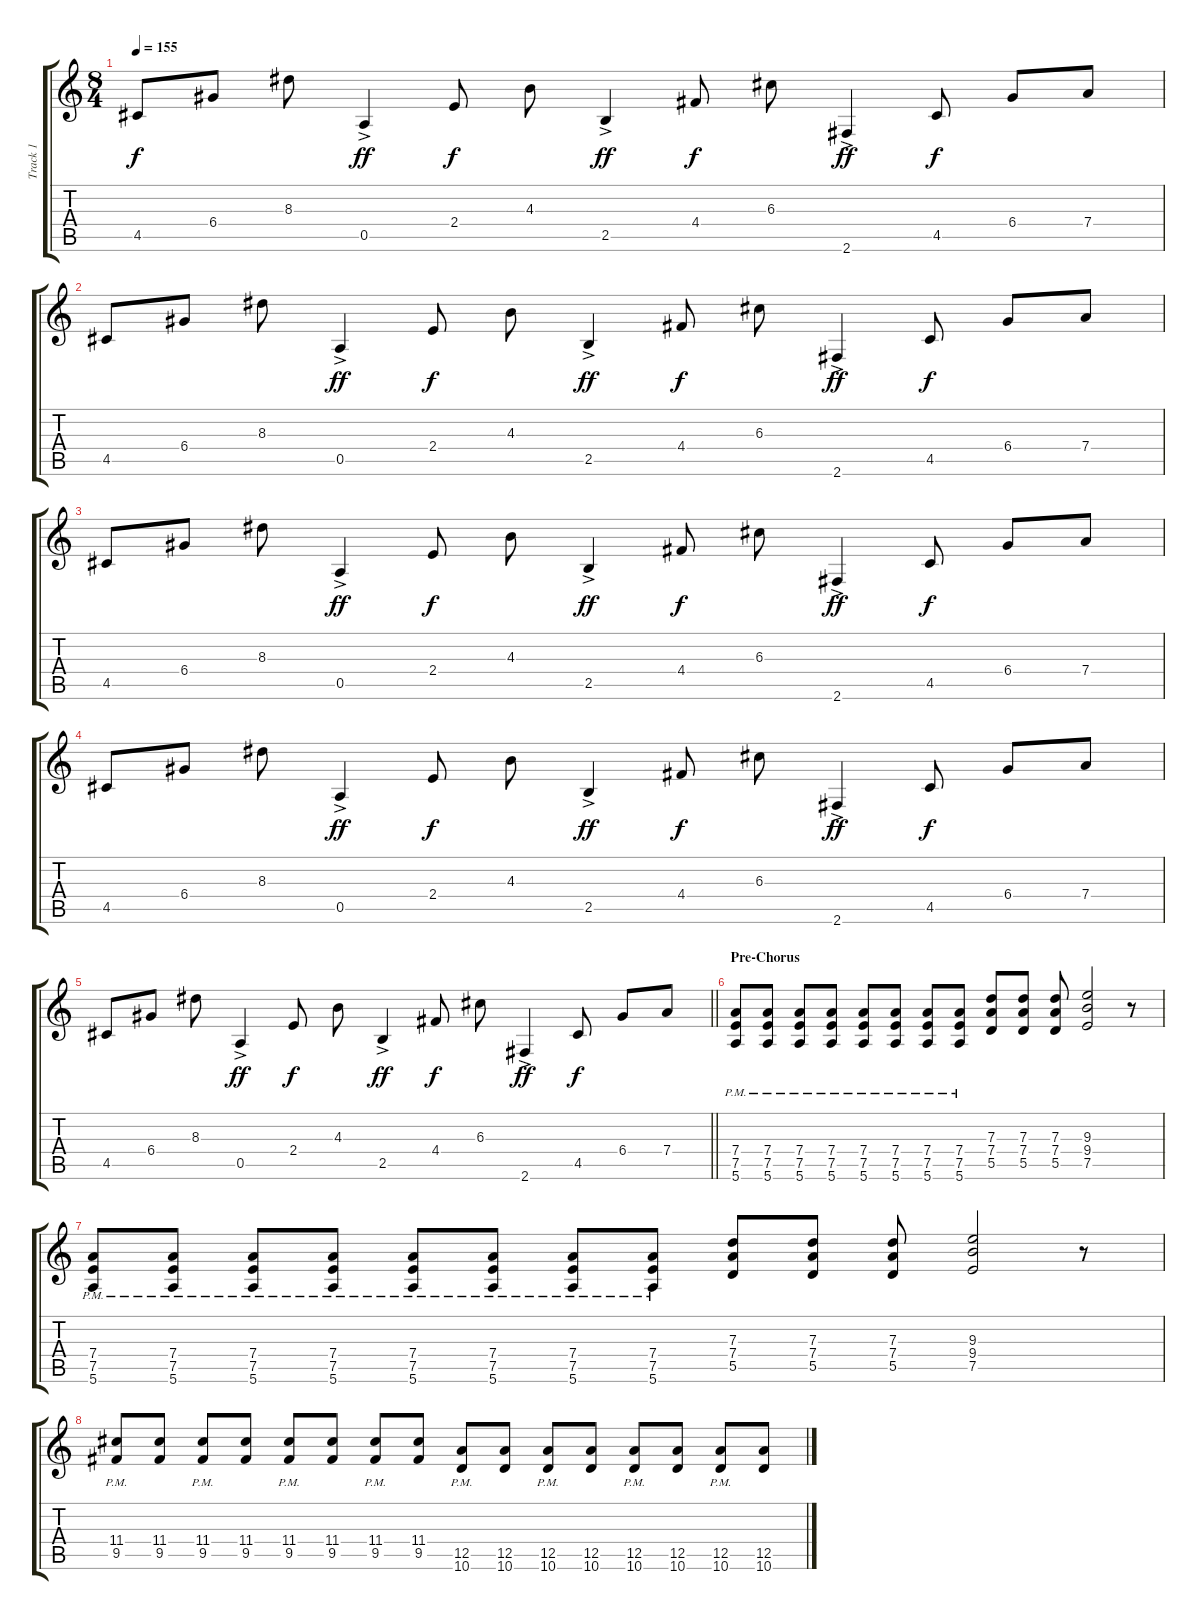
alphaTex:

\track ("Track 1" "Track 1") {instrument electricguitarclean}
\staff {score tabs}
\tuning (E4 B3 G3 D3 A2 E2) {hide}
\ts (8 4)
\tempo 155
\clef g2
\ks c
4.5.8{dy f} 6.4.8 8.3.8 0.5{ac}.4{dy ff} 2.4.8{dy f} 4.3.8 2.5{ac}.4{dy ff} 4.4.8{dy f} 6.3.8 2.6{ac}.4{dy ff} 4.5.8{dy f} 6.4.8 7.4.8 |
4.5.8 6.4.8 8.3.8 0.5{ac}.4{dy ff} 2.4.8{dy f} 4.3.8 2.5{ac}.4{dy ff} 4.4.8{dy f} 6.3.8 2.6{ac}.4{dy ff} 4.5.8{dy f} 6.4.8 7.4.8 |
4.5.8 6.4.8 8.3.8 0.5{ac}.4{dy ff} 2.4.8{dy f} 4.3.8 2.5{ac}.4{dy ff} 4.4.8{dy f} 6.3.8 2.6{ac}.4{dy ff} 4.5.8{dy f} 6.4.8 7.4.8 |
4.5.8 6.4.8 8.3.8 0.5{ac}.4{dy ff} 2.4.8{dy f} 4.3.8 2.5{ac}.4{dy ff} 4.4.8{dy f} 6.3.8 2.6{ac}.4{dy ff} 4.5.8{dy f} 6.4.8 7.4.8 |
\barLineRight lightlight
4.5.8 6.4.8 8.3.8 0.5{ac}.4{dy ff} 2.4.8{dy f} 4.3.8 2.5{ac}.4{dy ff} 4.4.8{dy f} 6.3.8 2.6{ac}.4{dy ff} 4.5.8{dy f} 6.4.8 7.4.8 |
\section ("" "Pre-Chorus")
(7.4{pm} 7.5{pm} 5.6{pm}).8 (7.4{pm} 7.5{pm} 5.6{pm}).8 (7.4{pm} 7.5{pm} 5.6{pm}).8 (7.4{pm} 7.5{pm} 5.6{pm}).8 (7.4{pm} 7.5{pm} 5.6{pm}).8 (7.4{pm} 7.5{pm} 5.6{pm}).8 (7.4{pm} 7.5{pm} 5.6{pm}).8 (7.4{pm} 7.5{pm} 5.6{pm}).8 (7.3 7.4 5.5).8 (7.3 7.4 5.5).8 (7.3 7.4 5.5).8 (9.3 9.4 7.5).2 r.8 |
(7.4{pm} 7.5{pm} 5.6{pm}).8 (7.4{pm} 7.5{pm} 5.6{pm}).8 (7.4{pm} 7.5{pm} 5.6{pm}).8 (7.4{pm} 7.5{pm} 5.6{pm}).8 (7.4{pm} 7.5{pm} 5.6{pm}).8 (7.4{pm} 7.5{pm} 5.6{pm}).8 (7.4{pm} 7.5{pm} 5.6{pm}).8 (7.4{pm} 7.5{pm} 5.6{pm}).8 (7.3 7.4 5.5).8 (7.3 7.4 5.5).8 (7.3 7.4 5.5).8 (9.3 9.4 7.5).2 r.8 |
(11.4{pm} 9.5{pm}).8 (11.4 9.5).8 (11.4{pm} 9.5{pm}).8 (11.4 9.5).8 (11.4{pm} 9.5{pm}).8 (11.4 9.5).8 (11.4{pm} 9.5{pm}).8 (11.4 9.5).8 (12.5{pm} 10.6{pm}).8 (12.5 10.6).8 (12.5{pm} 10.6{pm}).8 (12.5 10.6).8 (12.5{pm} 10.6{pm}).8 (12.5 10.6).8 (12.5{pm} 10.6{pm}).8 (12.5 10.6).8
